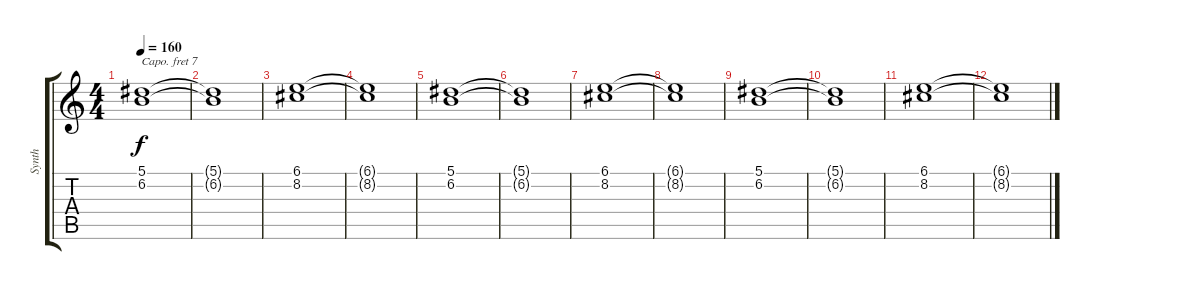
\track ("Synth" "Synth") {instrument stringensemble1}
\staff {score tabs}
\capo 7
\tuning (Eb4 Bb3 Gb3 Db3 Ab2 Eb2) {hide}
\ts (4 4)
\tempo 160
\clef g2
\ks c
(5.1 6.2).1{dy f} |
(5.1{t} 6.2{t}).1 |
(6.1 8.2).1{volume 9} |
(6.1{t} 8.2{t}).1 |
(5.1 6.2).1{volume 0} |
(5.1{t} 6.2{t}).1 |
(6.1 8.2).1 |
(6.1{t} 8.2{t}).1 |
(5.1 6.2).1 |
(5.1{t} 6.2{t}).1 |
(6.1 8.2).1 |
(6.1{t} 8.2{t}).1
